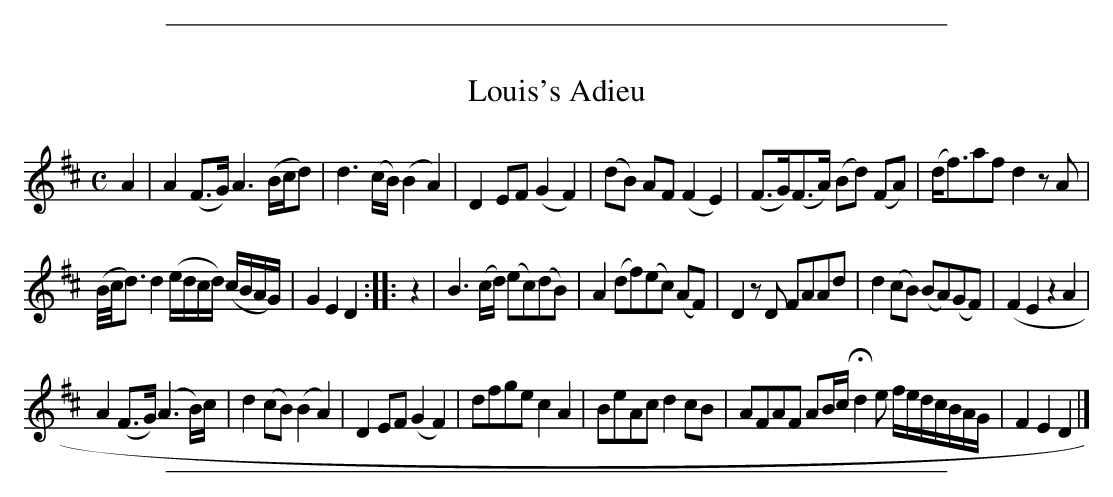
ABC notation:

X:1
T: Louis's Adieu
M: C
L: 1/8
K: D
A2 | A2 (F>G) A3(B/c/d) | d3(c/B/) (B2A2) | D2EF (G2F2) | (dB) AF (F2E2) | (F>G)(F>A) (Bd) (FA) | (d<f)af d2 zA |
(B//c//d3/) d2 (e/d/c/d/) (c/B/A/G/) | G2E2 D2 :: z2 | B3(c/d/) (ec)(dB) | A2(df)(ec) (AF) | D2zD FAAd | d2(cB) (BA)(GF) | (F2E2 z2A2 |
A2 (F>G) (A3B/)c/ | d2(cB) (B2A2) | D2EF (G2F2) | dfge c2A2 | BeAc d2cB | AFAF AB/c/ Hd2 e f/e/d/c/B/A/G/ | F2E2 D2 |]
